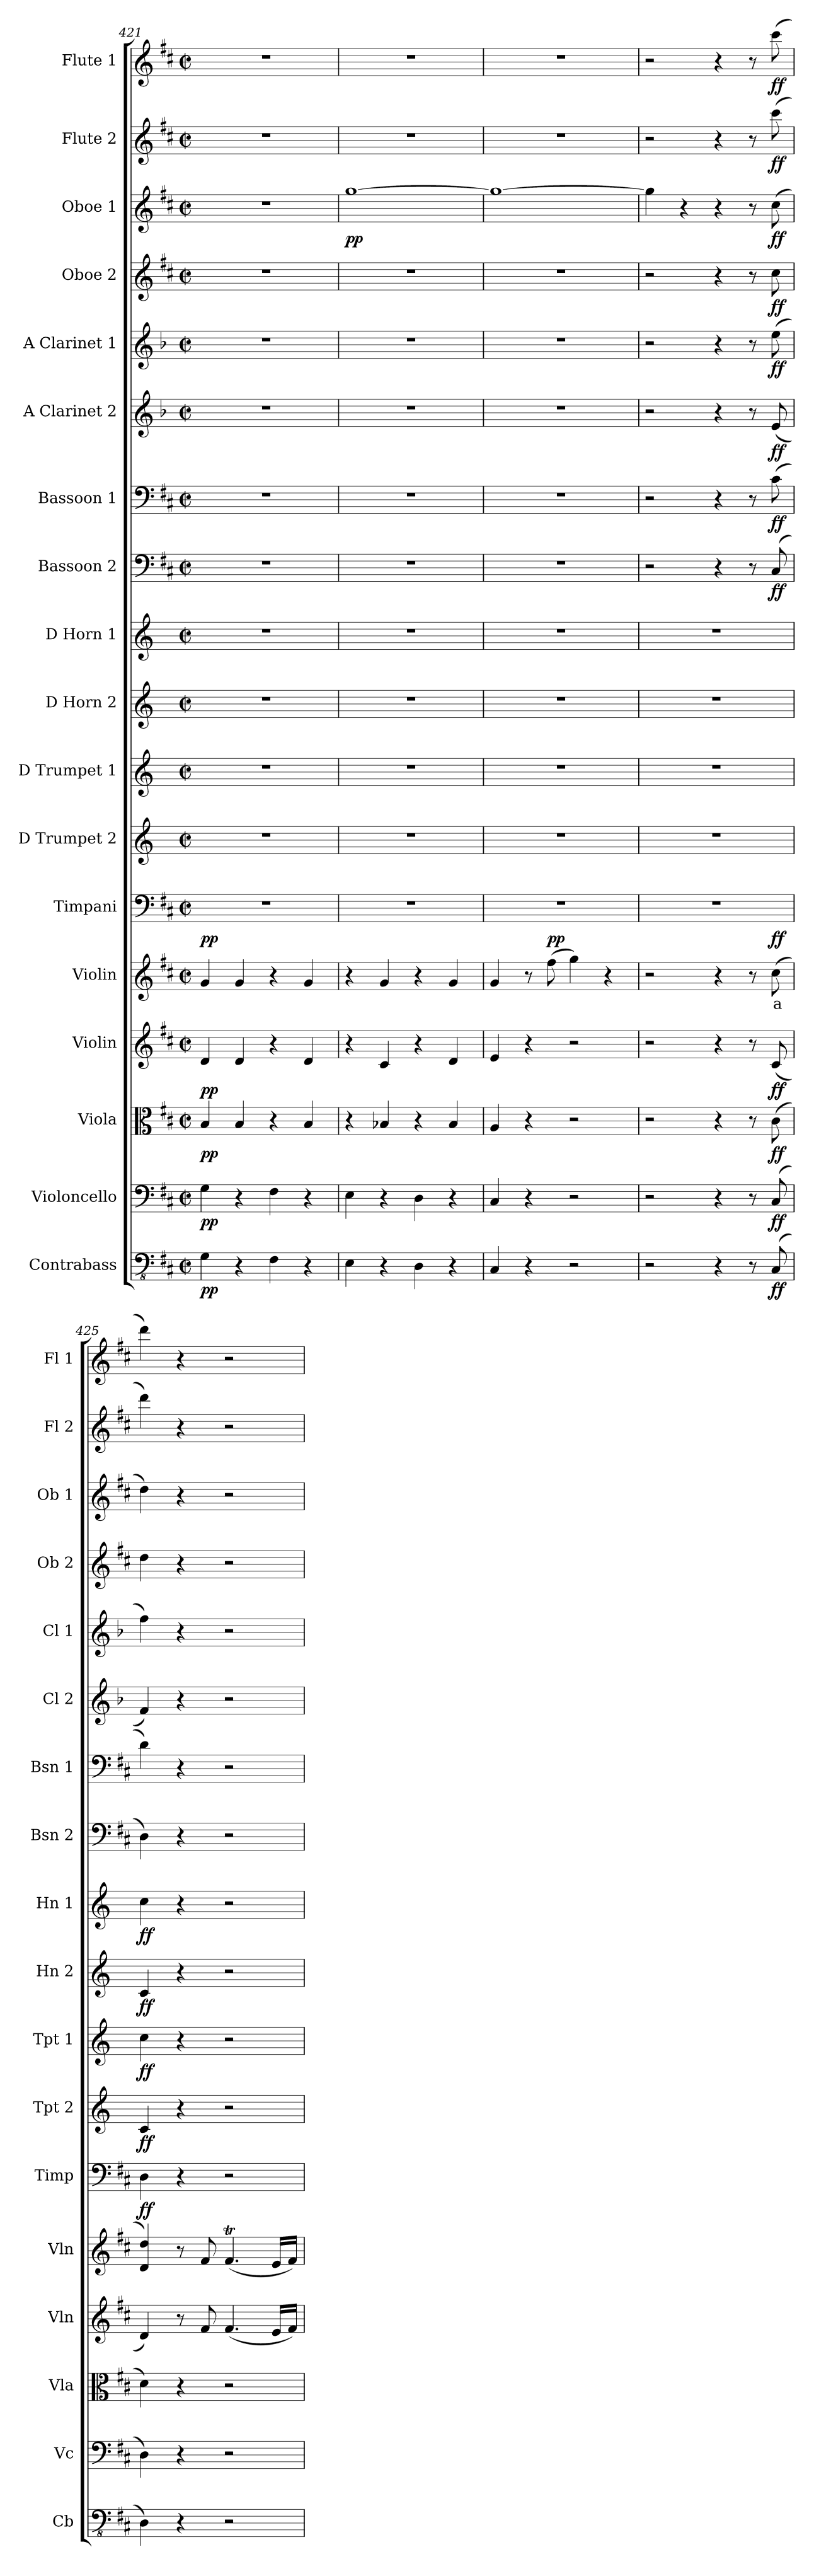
**kern	**dynam	**kern	**dynam	**kern	**dynam	**kern	**dynam	**kern	**text	**dynam	**kern	**dynam	**kern	**dynam	**kern	**dynam	**kern	**dynam	**kern	**dynam	**kern	**dynam	**kern	**dynam	**kern	**dynam	**kern	**dynam	**kern	**dynam	**kern	**dynam	**kern	**dynam	**kern	**dynam
*part18	*part18	*part17	*part17	*part16	*part16	*part15	*part15	*part14	*part14	*part14	*part13	*part13	*part12	*part12	*part11	*part11	*part10	*part10	*part9	*part9	*part8	*part8	*part7	*part7	*part6	*part6	*part5	*part5	*part4	*part4	*part3	*part3	*part2	*part2	*part1	*part1
*staff18	*staff18	*staff17	*staff17	*staff16	*staff16	*staff15	*staff15	*staff14	*staff14	*staff14	*staff13	*staff13	*staff12	*staff12	*staff11	*staff11	*staff10	*staff10	*staff9	*staff9	*staff8	*staff8	*staff7	*staff7	*staff6	*staff6	*staff5	*staff5	*staff4	*staff4	*staff3	*staff3	*staff2	*staff2	*staff1	*staff1
*I"Contrabass	*	*I"Violoncello	*	*I"Viola	*	*I"Violin	*	*I"Violin	*	*	*I"Timpani	*	*I"D Trumpet 2	*	*I"D Trumpet 1	*	*I"D Horn 2	*	*I"D Horn 1	*	*I"Bassoon 2	*	*I"Bassoon 1	*	*I"A Clarinet 2	*	*I"A Clarinet 1	*	*I"Oboe 2	*	*I"Oboe 1	*	*I"Flute 2	*	*I"Flute 1	*
*I'Cb	*	*I'Vc	*	*I'Vla	*	*I'Vln	*	*I'Vln	*	*	*I'Timp	*	*I'Tpt 2	*	*I'Tpt 1	*	*I'Hn 2	*	*I'Hn 1	*	*I'Bsn 2	*	*I'Bsn 1	*	*I'Cl 2	*	*I'Cl 1	*	*I'Ob 2	*	*I'Ob 1	*	*I'Fl 2	*	*I'Fl 1	*
*clefFv4	*	*clefF4	*	*clefC3	*	*clefG2	*	*clefG2	*	*	*clefF4	*	*clefG2	*	*clefG2	*	*clefG2	*	*clefG2	*	*clefF4	*	*clefF4	*	*clefG2	*	*clefG2	*	*clefG2	*	*clefG2	*	*clefG2	*	*clefG2	*
*	*	*	*	*	*	*	*	*	*	*	*	*	*ITrd-1c-2	*	*ITrd-1c-2	*	*ITrd6c10	*	*ITrd6c10	*	*	*	*	*	*ITrd2c3	*	*ITrd2c3	*	*	*	*	*	*	*	*	*
*k[f#c#]	*	*k[f#c#]	*	*k[f#c#]	*	*k[f#c#]	*	*k[f#c#]	*	*	*k[f#c#]	*	*k[f#c#]	*	*k[f#c#]	*	*k[f#c#]	*	*k[f#c#]	*	*k[f#c#]	*	*k[f#c#]	*	*k[f#c#]	*	*k[f#c#]	*	*k[f#c#]	*	*k[f#c#]	*	*k[f#c#]	*	*k[f#c#]	*
*M2/2	*	*M2/2	*	*M2/2	*	*M2/2	*	*M2/2	*	*	*M2/2	*	*M2/2	*	*M2/2	*	*M2/2	*	*M2/2	*	*M2/2	*	*M2/2	*	*M2/2	*	*M2/2	*	*M2/2	*	*M2/2	*	*M2/2	*	*M2/2	*
*met(c|)	*	*met(c|)	*	*met(c|)	*	*met(c|)	*	*met(c|)	*	*	*met(c|)	*	*met(c|)	*	*met(c|)	*	*met(c|)	*	*met(c|)	*	*met(c|)	*	*met(c|)	*	*met(c|)	*	*met(c|)	*	*met(c|)	*	*met(c|)	*	*met(c|)	*	*met(c|)	*
=421	=421	=421	=421	=421	=421	=421	=421	=421	=421	=421	=421	=421	=421	=421	=421	=421	=421	=421	=421	=421	=421	=421	=421	=421	=421	=421	=421	=421	=421	=421	=421	=421	=421	=421	=421	=421
!	!LO:DY:b	!	!LO:DY:b	!	!LO:DY:b	!	!LO:DY:b	!	!	!LO:DY:b	!	!	!	!	!	!	!	!	!	!	!	!	!	!	!	!	!	!	!	!	!	!	!	!	!	!
4GG\	pp	4G\	pp	4B/	pp	4d/	pp	4g/	.	pp	1r	.	1r	.	1r	.	1r	.	1r	.	1r	.	1r	.	1r	.	1r	.	1r	.	1r	.	1r	.	1r	.
4r	.	4r	.	4B/	.	4d/	.	4g/	.	.	.	.	.	.	.	.	.	.	.	.	.	.	.	.	.	.	.	.	.	.	.	.	.	.	.	.
4FF#\	.	4F#\	.	4r	.	4r	.	4r	.	.	.	.	.	.	.	.	.	.	.	.	.	.	.	.	.	.	.	.	.	.	.	.	.	.	.	.
4r	.	4r	.	4B/	.	4d/	.	4g/	.	.	.	.	.	.	.	.	.	.	.	.	.	.	.	.	.	.	.	.	.	.	.	.	.	.	.	.
=422	=422	=422	=422	=422	=422	=422	=422	=422	=422	=422	=422	=422	=422	=422	=422	=422	=422	=422	=422	=422	=422	=422	=422	=422	=422	=422	=422	=422	=422	=422	=422	=422	=422	=422	=422	=422
!	!	!	!	!	!	!	!	!	!	!	!	!	!	!	!	!	!	!	!	!	!	!	!	!	!	!	!	!	!	!	!	!LO:DY:b	!	!	!	!
4EE\	.	4E\	.	4r	.	4r	.	4r	.	.	1r	.	1r	.	1r	.	1r	.	1r	.	1r	.	1r	.	1r	.	1r	.	1r	.	[1gg	pp	1r	.	1r	.
4r	.	4r	.	4B-X/	.	4c#/	.	4g/	.	.	.	.	.	.	.	.	.	.	.	.	.	.	.	.	.	.	.	.	.	.	.	.	.	.	.	.
4DD\	.	4D\	.	4r	.	4r	.	4r	.	.	.	.	.	.	.	.	.	.	.	.	.	.	.	.	.	.	.	.	.	.	.	.	.	.	.	.
4r	.	4r	.	4B-/	.	4d/	.	4g/	.	.	.	.	.	.	.	.	.	.	.	.	.	.	.	.	.	.	.	.	.	.	.	.	.	.	.	.
=423	=423	=423	=423	=423	=423	=423	=423	=423	=423	=423	=423	=423	=423	=423	=423	=423	=423	=423	=423	=423	=423	=423	=423	=423	=423	=423	=423	=423	=423	=423	=423	=423	=423	=423	=423	=423
4CC#/	.	4C#/	.	4A/	.	4e/	.	4g/	.	.	1r	.	1r	.	1r	.	1r	.	1r	.	1r	.	1r	.	1r	.	1r	.	1r	.	1gg_	.	1r	.	1r	.
4r	.	4r	.	4r	.	4r	.	8r	.	.	.	.	.	.	.	.	.	.	.	.	.	.	.	.	.	.	.	.	.	.	.	.	.	.	.	.
!	!	!	!	!	!	!	!	!	!	!LO:DY:b	!	!	!	!	!	!	!	!	!	!	!	!	!	!	!	!	!	!	!	!	!	!	!	!	!	!
.	.	.	.	.	.	.	.	(>8ff#\	.	pp	.	.	.	.	.	.	.	.	.	.	.	.	.	.	.	.	.	.	.	.	.	.	.	.	.	.
2r	.	2r	.	2r	.	2r	.	4gg\)	.	.	.	.	.	.	.	.	.	.	.	.	.	.	.	.	.	.	.	.	.	.	.	.	.	.	.	.
.	.	.	.	.	.	.	.	4r	.	.	.	.	.	.	.	.	.	.	.	.	.	.	.	.	.	.	.	.	.	.	.	.	.	.	.	.
=424	=424	=424	=424	=424	=424	=424	=424	=424	=424	=424	=424	=424	=424	=424	=424	=424	=424	=424	=424	=424	=424	=424	=424	=424	=424	=424	=424	=424	=424	=424	=424	=424	=424	=424	=424	=424
2r	.	2r	.	2r	.	2r	.	2r	.	.	1r	.	1r	.	1r	.	1r	.	1r	.	2r	.	2r	.	2r	.	2r	.	2r	.	4gg\]	.	2r	.	2r	.
.	.	.	.	.	.	.	.	.	.	.	.	.	.	.	.	.	.	.	.	.	.	.	.	.	.	.	.	.	.	.	4r	.	.	.	.	.
4r	.	4r	.	4r	.	4r	.	4r	.	.	.	.	.	.	.	.	.	.	.	.	4r	.	4r	.	4r	.	4r	.	4r	.	4r	.	4r	.	4r	.
8r	.	8r	.	8r	.	8r	.	8r	.	.	.	.	.	.	.	.	.	.	.	.	8r	.	8r	.	8r	.	8r	.	8r	.	8r	.	8r	.	8r	.
!	!LO:DY:b	!	!LO:DY:b	!	!LO:DY:b	!	!LO:DY:b	!	!LO:LY:b:color=#FF0000	!LO:DY:b	!	!	!	!	!	!	!	!	!	!	!	!LO:DY:b	!	!LO:DY:b	!	!LO:DY:b	!	!LO:DY:b	!	!LO:DY:b	!	!LO:DY:b	!	!LO:DY:b	!	!LO:DY:b
(<8CC#/	ff	(<8C#/	ff	(>8c#\	ff	(<8c#/	ff	(>8cc#\	a	ff	.	.	.	.	.	.	.	.	.	.	(<8C#/	ff	(>8c#\	ff	(<8c#/	ff	(>8cc#\	ff	8cc#\	ff	(>8cc#\	ff	(>8ccc#\	ff	(>8ccc#\	ff
=425	=425	=425	=425	=425	=425	=425	=425	=425	=425	=425	=425	=425	=425	=425	=425	=425	=425	=425	=425	=425	=425	=425	=425	=425	=425	=425	=425	=425	=425	=425	=425	=425	=425	=425	=425	=425
!	!	!	!	!	!	!	!	!	!	!	!	!LO:DY:b	!	!LO:DY:b	!	!LO:DY:b	!	!LO:DY:b	!	!LO:DY:b	!	!	!	!	!	!	!	!	!	!	!	!	!	!	!	!
4DD\)	.	4D\)	.	4d\)	.	4d/)	.	4d/ 4dd/)	.	.	4D\	ff	4d/	ff	4dd\	ff	4D/	ff	4d\	ff	4D\)	.	4d\)	.	4d/)	.	4dd\)	.	4dd\	.	4dd\)	.	4ddd\)	.	4ddd\)	.
4r	.	4r	.	4r	.	8r	.	8r	.	.	4r	.	4r	.	4r	.	4r	.	4r	.	4r	.	4r	.	4r	.	4r	.	4r	.	4r	.	4r	.	4r	.
.	.	.	.	.	.	8f#/	.	8f#/	.	.	.	.	.	.	.	.	.	.	.	.	.	.	.	.	.	.	.	.	.	.	.	.	.	.	.	.
2r	.	2r	.	2r	.	(<4.f#/	.	(<4.f#t/	.	.	2r	.	2r	.	2r	.	2r	.	2r	.	2r	.	2r	.	2r	.	2r	.	2r	.	2r	.	2r	.	2r	.
.	.	.	.	.	.	16e/LL	.	16e/LL	.	.	.	.	.	.	.	.	.	.	.	.	.	.	.	.	.	.	.	.	.	.	.	.	.	.	.	.
.	.	.	.	.	.	16f#/JJ)	.	16f#/JJ)	.	.	.	.	.	.	.	.	.	.	.	.	.	.	.	.	.	.	.	.	.	.	.	.	.	.	.	.
=	=	=	=	=	=	=	=	=	=	=	=	=	=	=	=	=	=	=	=	=	=	=	=	=	=	=	=	=	=	=	=	=	=	=	=	=
*-	*-	*-	*-	*-	*-	*-	*-	*-	*-	*-	*-	*-	*-	*-	*-	*-	*-	*-	*-	*-	*-	*-	*-	*-	*-	*-	*-	*-	*-	*-	*-	*-	*-	*-	*-	*-
